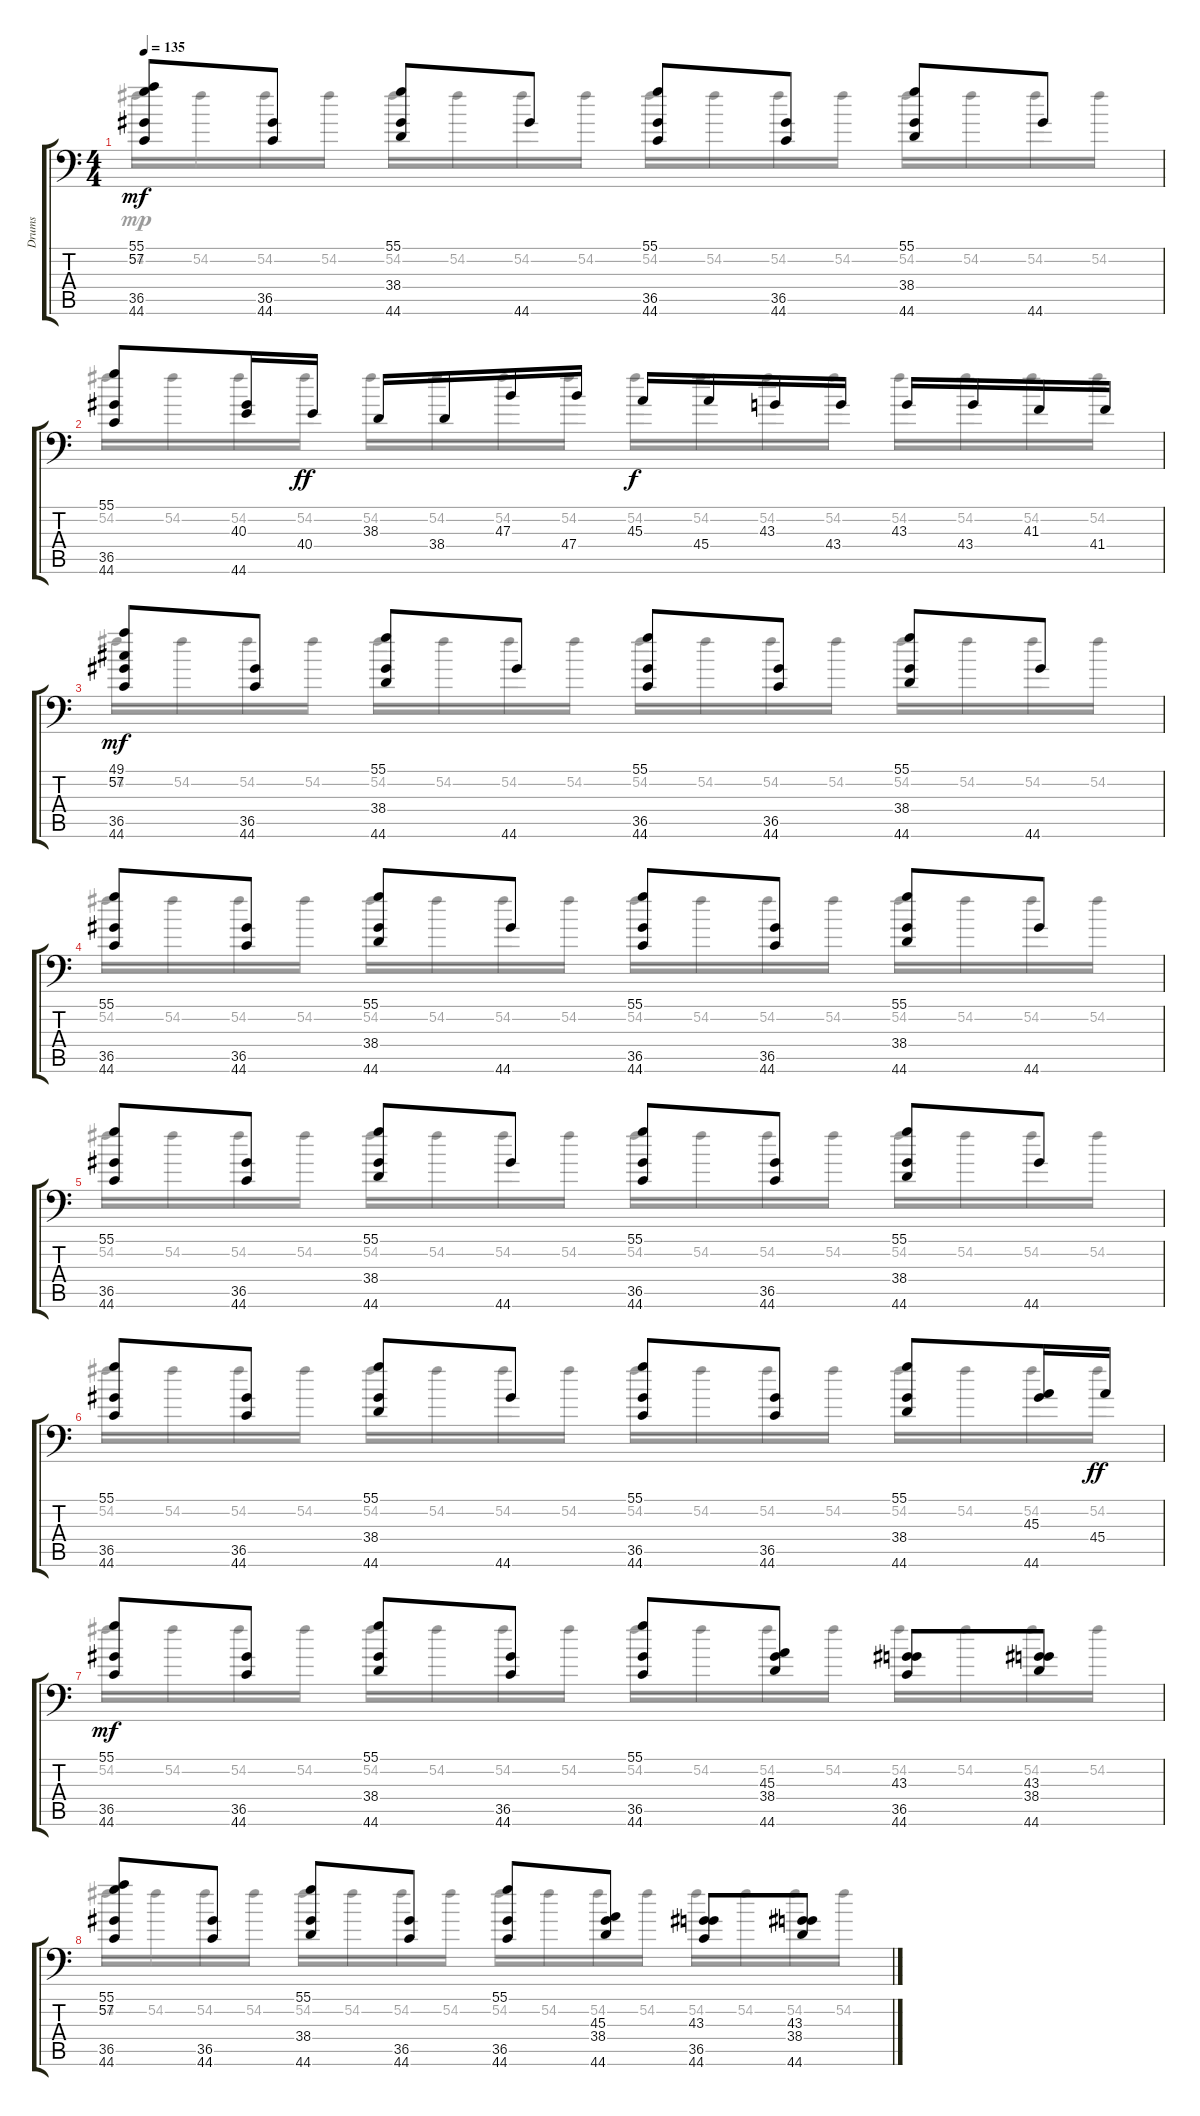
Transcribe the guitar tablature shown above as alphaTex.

\track ("Drums" "Drums") {instrument acousticgrandpiano}
\staff {score tabs}
\tuning (C-1 C-1 C-1 C-1 C-1 C-1) {hide}
\voice
\ts (4 4)
\tempo 135
\clef f4
\ks c
(55.1 57.2 36.5 44.6).8{dy mf} (36.5 44.6).8 (55.1 38.4 44.6).8 44.6.8 (55.1 36.5 44.6).8 (36.5 44.6).8 (55.1 38.4 44.6).8 44.6.8 |
(55.1 36.5 44.6).8 (40.3 44.6).16 40.4.16{dy ff} 38.3.16 38.4.16 47.3.16 47.4.16 45.3.16{dy f} 45.4.16 43.3.16 43.4.16 43.3.16 43.4.16 41.3.16 41.4.16 |
(49.1 57.2 36.5 44.6).8{dy mf} (36.5 44.6).8 (55.1 38.4 44.6).8 44.6.8 (55.1 36.5 44.6).8 (36.5 44.6).8 (55.1 38.4 44.6).8 44.6.8 |
(55.1 36.5 44.6).8 (36.5 44.6).8 (55.1 38.4 44.6).8 44.6.8 (55.1 36.5 44.6).8 (36.5 44.6).8 (55.1 38.4 44.6).8 44.6.8 |
(55.1 36.5 44.6).8 (36.5 44.6).8 (55.1 38.4 44.6).8 44.6.8 (55.1 36.5 44.6).8 (36.5 44.6).8 (55.1 38.4 44.6).8 44.6.8 |
(55.1 36.5 44.6).8 (36.5 44.6).8 (55.1 38.4 44.6).8 44.6.8 (55.1 36.5 44.6).8 (36.5 44.6).8 (55.1 38.4 44.6).8 (45.3 44.6).16 45.4.16{dy ff} |
(55.1 36.5 44.6).8{dy mf} (36.5 44.6).8 (55.1 38.4 44.6).8 (36.5 44.6).8 (55.1 36.5 44.6).8 (45.3 38.4 44.6).8 (43.3 36.5 44.6).8 (43.3 38.4 44.6).8 |
(55.1 57.2 36.5 44.6).8 (36.5 44.6).8 (55.1 38.4 44.6).8 (36.5 44.6).8 (55.1 36.5 44.6).8 (45.3 38.4 44.6).8 (43.3 36.5 44.6).8 (43.3 38.4 44.6).8
\voice
\clef f4
\ottava regular
\simile none
\ks c
54.2.16{dy mp} 54.2.16 54.2.16 54.2.16 54.2.16 54.2.16 54.2.16 54.2.16 54.2.16 54.2.16 54.2.16 54.2.16 54.2.16 54.2.16 54.2.16 54.2.16 |
54.2.16 54.2.16 54.2.16 54.2.16 54.2.16 54.2.16 54.2.16 54.2.16 54.2.16 54.2.16 54.2.16 54.2.16 54.2.16 54.2.16 54.2.16 54.2.16 |
54.2.16 54.2.16 54.2.16 54.2.16 54.2.16 54.2.16 54.2.16 54.2.16 54.2.16 54.2.16 54.2.16 54.2.16 54.2.16 54.2.16 54.2.16 54.2.16 |
54.2.16 54.2.16 54.2.16 54.2.16 54.2.16 54.2.16 54.2.16 54.2.16 54.2.16 54.2.16 54.2.16 54.2.16 54.2.16 54.2.16 54.2.16 54.2.16 |
54.2.16 54.2.16 54.2.16 54.2.16 54.2.16 54.2.16 54.2.16 54.2.16 54.2.16 54.2.16 54.2.16 54.2.16 54.2.16 54.2.16 54.2.16 54.2.16 |
54.2.16 54.2.16 54.2.16 54.2.16 54.2.16 54.2.16 54.2.16 54.2.16 54.2.16 54.2.16 54.2.16 54.2.16 54.2.16 54.2.16 54.2.16 54.2.16 |
54.2.16 54.2.16 54.2.16 54.2.16 54.2.16 54.2.16 54.2.16 54.2.16 54.2.16 54.2.16 54.2.16 54.2.16 54.2.16 54.2.16 54.2.16 54.2.16 |
54.2.16 54.2.16 54.2.16 54.2.16 54.2.16 54.2.16 54.2.16 54.2.16 54.2.16 54.2.16 54.2.16 54.2.16 54.2.16 54.2.16 54.2.16 54.2.16
